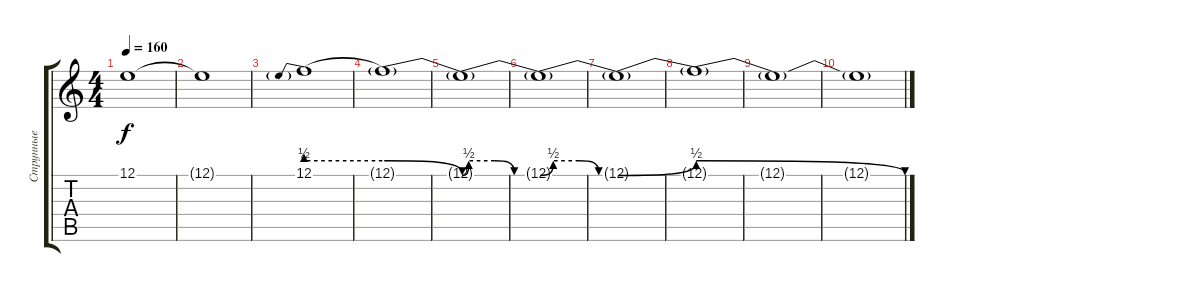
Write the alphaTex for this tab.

\track ("Струнные" "Струнные") {instrument stringensemble1}
\staff {score tabs}
\tuning (E4 B3 G3 D3 A2 E2) {hide}
\ts (4 4)
\tempo 160
\clef g2
\ks c
12.1{t}.1{dy f} |
12.1{t}.1 |
12.1{be (prebend 0 2 60 2)}.1{volume 13} |
12.1{be (release 0 2 60 0) t}.1 |
12.1{be (custom 0 0 5 2 25 2 40 0 60 0) t}.1 |
12.1{be (custom 0 0 10 2 30 2 45 0 60 0) t}.1 |
12.1{be (bend 0 0 60 2) t}.1 |
12.1{be (release 0 2 60 0) t}.1 |
12.1{t}.1 |
12.1{t}.1
